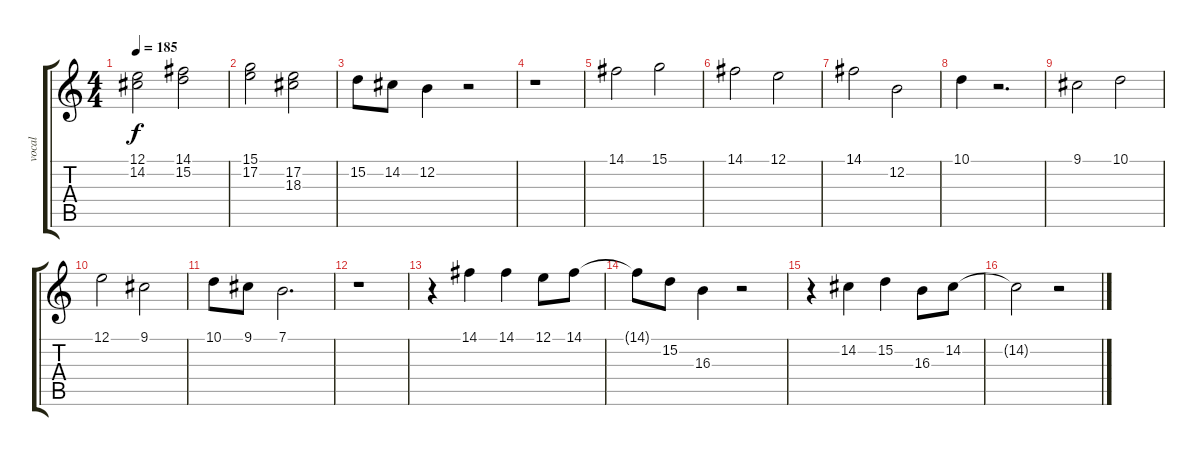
\track ("vocal" "vocal") {instrument oboe}
\staff {score tabs}
\tuning (E4 B3 G3 D3 A2 E2) {hide}
\ts (4 4)
\tempo 185
\clef g2
\ks c
(12.1 14.2).2{dy f} (14.1 15.2).2 |
(15.1 17.2).2 (17.2 18.3).2 |
15.2.8 14.2.8 12.2.4 r.2 |
r.1 |
14.1.2 15.1.2 |
14.1.2 12.1.2 |
14.1.2 12.2.2 |
10.1.4 r.2{d} |
9.1.2 10.1.2 |
12.1.2 9.1.2 |
10.1.8 9.1.8 7.1.2{d} |
r.1 |
r.4 14.1.4 14.1.4 12.1.8 14.1.8 |
14.1{t}.8 15.2.8 16.3.4 r.2 |
r.4 14.2.4 15.2.4 16.3.8 14.2.8 |
14.2{t}.2 r.2
